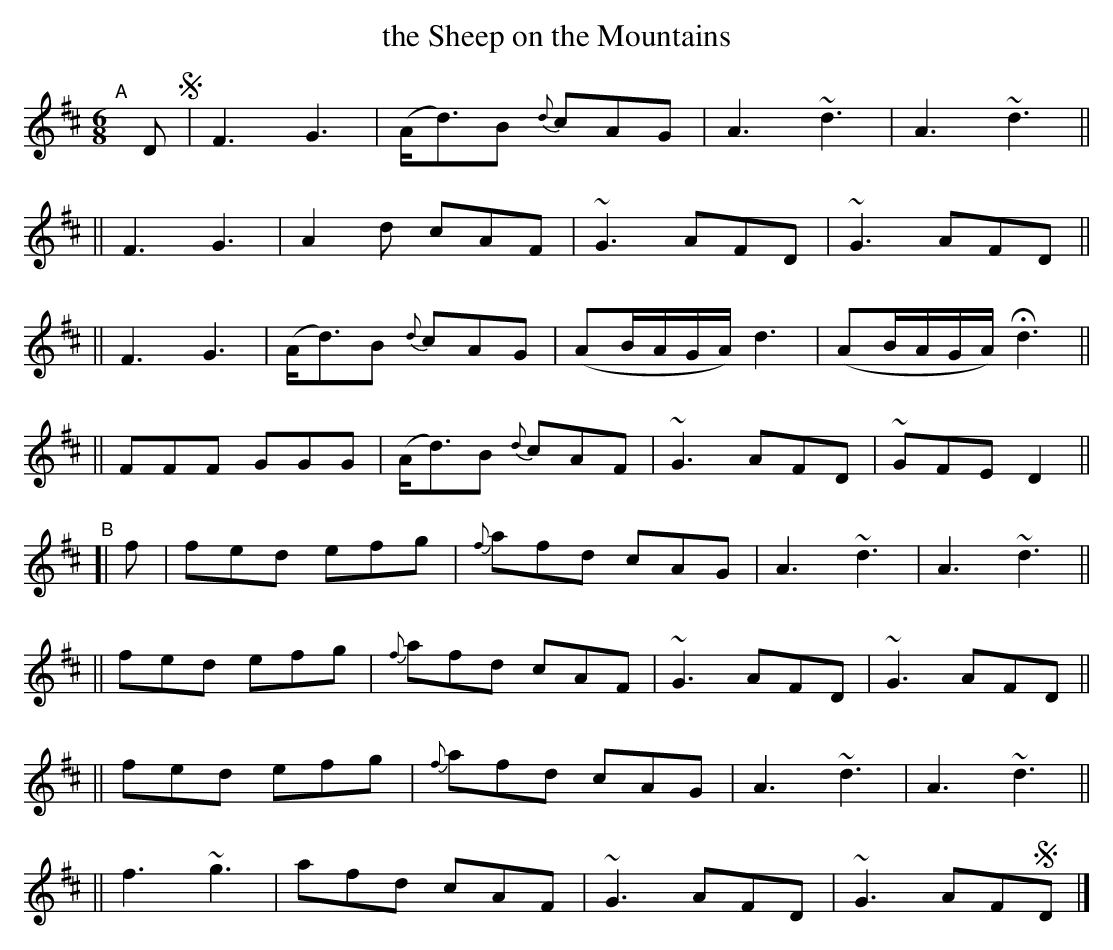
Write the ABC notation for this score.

X:1
T: the Sheep on the Mountains
M: 6/8
L: 1/8
K: D
"^A"[|] D !segno!\
|  F3 G3 | (A<d)B {d}cAG | A3 ~d3 | A3 ~d3 ||
|| F3 G3 | A2d cAF | ~G3 AFD | ~G3 AFD ||
|| F3 G3 | (A<d)B {d}cAG | (AB/A/G/A/) d3 | (AB/A/G/A/) Hd3 ||
|| FFF GGG | (A<d)B {d}cAF | ~G3 AFD | ~GFE D2 ||
"^B"[| f \
|  fed efg | {f}afd cAG | A3 ~d3 | A3 ~d3 ||
|| fed efg | {f}afd cAF | ~G3 AFD | ~G3 AFD ||
|| fed efg | {f}afd cAG | A3 ~d3 | A3 ~d3 ||
|| f3 ~g3 | afd cAF | ~G3 AFD | ~G3 AF!segno!D |]
